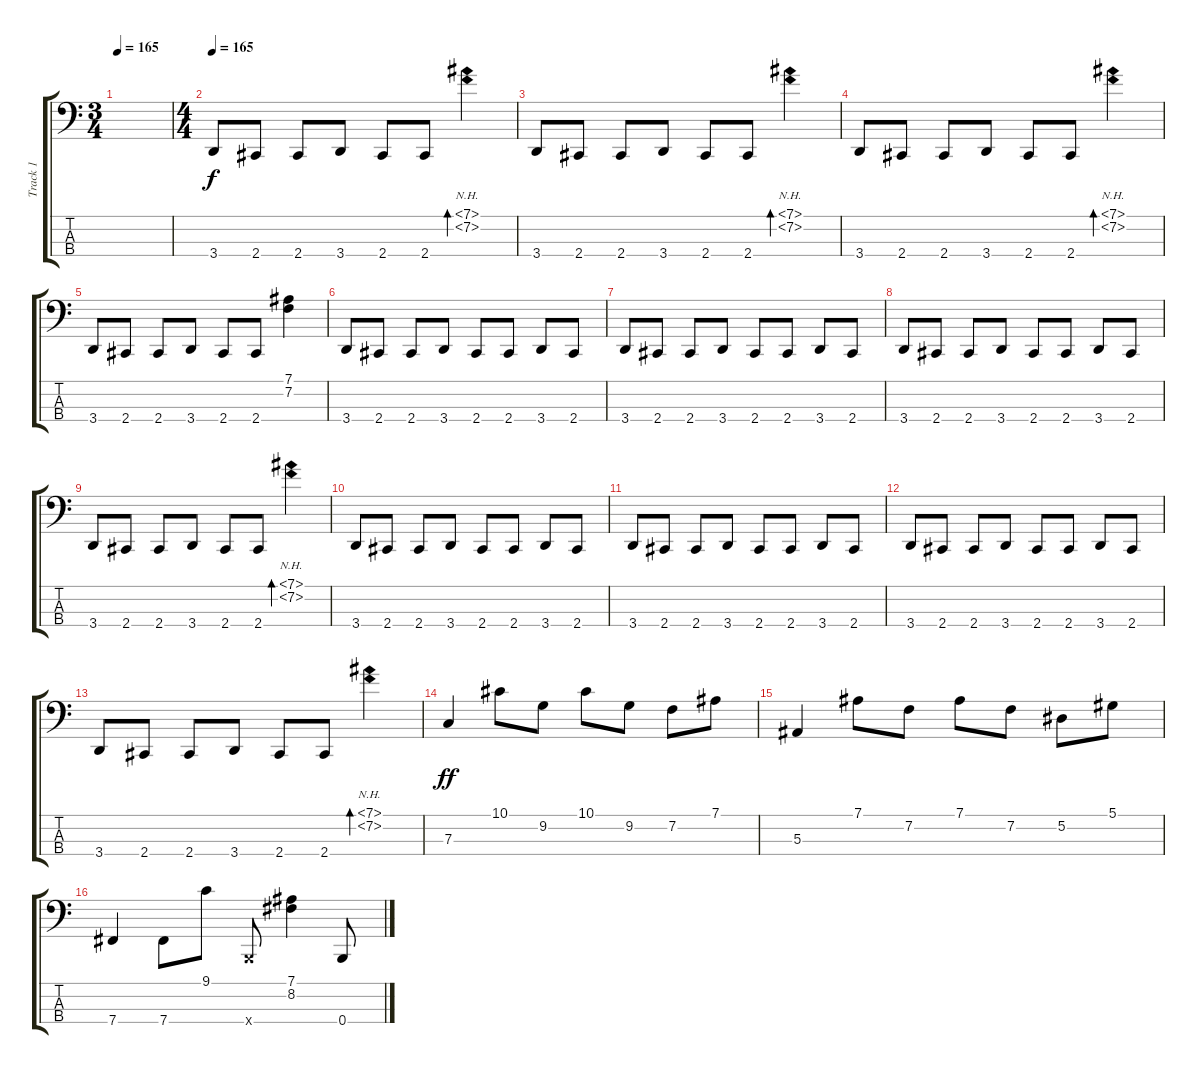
\track ("Track 1" "Track 1") {instrument slapbass1}
\staff {score tabs}
\tuning (Eb2 Bb1 F1 B0) {hide}
\ts (3 4)
\tempo 165
\clef f4
\ks c
|
\ts (4 4)
\tempo 165
3.4.8 2.4.8 2.4.8 3.4.8 2.4.8 2.4.8 (7.1{nh} 7.2{nh}).4{bd 60} |
3.4.8 2.4.8 2.4.8 3.4.8 2.4.8 2.4.8 (7.1{nh} 7.2{nh}).4{bd 60} |
3.4.8 2.4.8 2.4.8 3.4.8 2.4.8 2.4.8 (7.1{nh} 7.2{nh}).4{bd 60} |
3.4.8 2.4.8 2.4.8 3.4.8 2.4.8 2.4.8 (7.1 7.2).4 |
3.4.8 2.4.8 2.4.8 3.4.8 2.4.8 2.4.8 3.4.8 2.4.8 |
3.4.8 2.4.8 2.4.8 3.4.8 2.4.8 2.4.8 3.4.8 2.4.8 |
3.4.8 2.4.8 2.4.8 3.4.8 2.4.8 2.4.8 3.4.8 2.4.8 |
3.4.8 2.4.8 2.4.8 3.4.8 2.4.8 2.4.8 (7.1{nh} 7.2{nh}).4{bd 60} |
3.4.8 2.4.8 2.4.8 3.4.8 2.4.8 2.4.8 3.4.8 2.4.8 |
3.4.8 2.4.8 2.4.8 3.4.8 2.4.8 2.4.8 3.4.8 2.4.8 |
3.4.8 2.4.8 2.4.8 3.4.8 2.4.8 2.4.8 3.4.8 2.4.8 |
3.4.8 2.4.8 2.4.8 3.4.8 2.4.8 2.4.8 (7.1{nh} 7.2{nh}).4{bd 60} |
7.3.4{dy ff} 10.1.8 9.2.8 10.1.8 9.2.8 7.2.8 7.1.8 |
5.3.4 7.1.8 7.2.8 7.1.8 7.2.8 5.2.8 5.1.8 |
7.4.4 7.4.8 9.1.8 0.4{x}.8 (7.1 8.2).4 0.4.8
